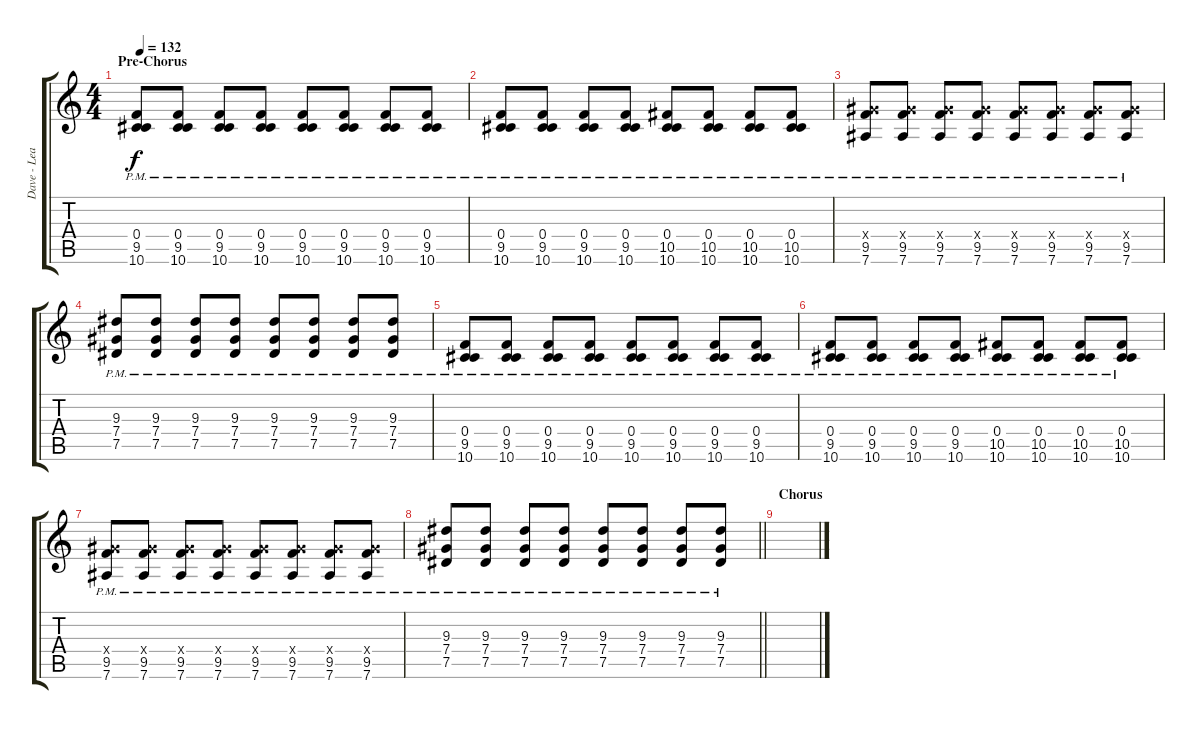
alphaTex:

\track ("Dave - Lead Guitar" "Dave - Lea") {instrument overdrivenguitar}
\staff {score tabs}
\tuning (Eb4 Bb3 Gb3 Db3 Ab2 Eb2) {hide}
\ts (4 4)
\section ("" "Pre-Chorus")
\tempo 132
\clef g2
\ks c
(0.4{pm} 9.5{pm} 10.6{pm}).8{dy f} (0.4{pm} 9.5{pm} 10.6{pm}).8 (0.4{pm} 9.5{pm} 10.6{pm}).8 (0.4{pm} 9.5{pm} 10.6{pm}).8 (0.4{pm} 9.5{pm} 10.6{pm}).8 (0.4{pm} 9.5{pm} 10.6{pm}).8 (0.4{pm} 9.5{pm} 10.6{pm}).8 (0.4{pm} 9.5{pm} 10.6{pm}).8 |
(0.4{pm} 9.5{pm} 10.6{pm}).8 (0.4{pm} 9.5{pm} 10.6{pm}).8 (0.4{pm} 9.5{pm} 10.6{pm}).8 (0.4{pm} 9.5{pm} 10.6{pm}).8 (0.4{pm} 10.5{pm} 10.6{pm}).8 (0.4{pm} 10.5{pm} 10.6{pm}).8 (0.4{pm} 10.5{pm} 10.6{pm}).8 (0.4{pm} 10.5{pm} 10.6{pm}).8 |
(7.4{pm x} 9.5{pm} 7.6{pm}).8 (7.4{pm x} 9.5{pm} 7.6{pm}).8 (7.4{pm x} 9.5{pm} 7.6{pm}).8 (7.4{pm x} 9.5{pm} 7.6{pm}).8 (7.4{pm x} 9.5{pm} 7.6{pm}).8 (7.4{pm x} 9.5{pm} 7.6{pm}).8 (7.4{pm x} 9.5{pm} 7.6{pm}).8 (7.4{pm x} 9.5{pm} 7.6{pm}).8 |
(9.3{pm} 7.4{pm} 7.5{pm}).8 (9.3{pm} 7.4{pm} 7.5{pm}).8 (9.3{pm} 7.4{pm} 7.5{pm}).8 (9.3{pm} 7.4{pm} 7.5{pm}).8 (9.3{pm} 7.4{pm} 7.5{pm}).8 (9.3{pm} 7.4{pm} 7.5{pm}).8 (9.3{pm} 7.4{pm} 7.5{pm}).8 (9.3{pm} 7.4{pm} 7.5{pm}).8 |
(0.4{pm} 9.5{pm} 10.6{pm}).8 (0.4{pm} 9.5{pm} 10.6{pm}).8 (0.4{pm} 9.5{pm} 10.6{pm}).8 (0.4{pm} 9.5{pm} 10.6{pm}).8 (0.4{pm} 9.5{pm} 10.6{pm}).8 (0.4{pm} 9.5{pm} 10.6{pm}).8 (0.4{pm} 9.5{pm} 10.6{pm}).8 (0.4{pm} 9.5{pm} 10.6{pm}).8 |
(0.4{pm} 9.5{pm} 10.6{pm}).8 (0.4{pm} 9.5{pm} 10.6{pm}).8 (0.4{pm} 9.5{pm} 10.6{pm}).8 (0.4{pm} 9.5{pm} 10.6{pm}).8 (0.4{pm} 10.5{pm} 10.6{pm}).8 (0.4{pm} 10.5{pm} 10.6{pm}).8 (0.4{pm} 10.5{pm} 10.6{pm}).8 (0.4{pm} 10.5{pm} 10.6{pm}).8 |
(7.4{pm x} 9.5{pm} 7.6{pm}).8 (7.4{pm x} 9.5{pm} 7.6{pm}).8 (7.4{pm x} 9.5{pm} 7.6{pm}).8 (7.4{pm x} 9.5{pm} 7.6{pm}).8 (7.4{pm x} 9.5{pm} 7.6{pm}).8 (7.4{pm x} 9.5{pm} 7.6{pm}).8 (7.4{pm x} 9.5{pm} 7.6{pm}).8 (7.4{pm x} 9.5{pm} 7.6{pm}).8 |
\barLineRight lightlight
(9.3{pm} 7.4{pm} 7.5{pm}).8 (9.3{pm} 7.4{pm} 7.5{pm}).8 (9.3{pm} 7.4{pm} 7.5{pm}).8 (9.3{pm} 7.4{pm} 7.5{pm}).8 (9.3{pm} 7.4{pm} 7.5{pm}).8 (9.3{pm} 7.4{pm} 7.5{pm}).8 (9.3{pm} 7.4{pm} 7.5{pm}).8 (9.3{pm} 7.4{pm} 7.5{pm}).8 |
\section ("" "Chorus")
